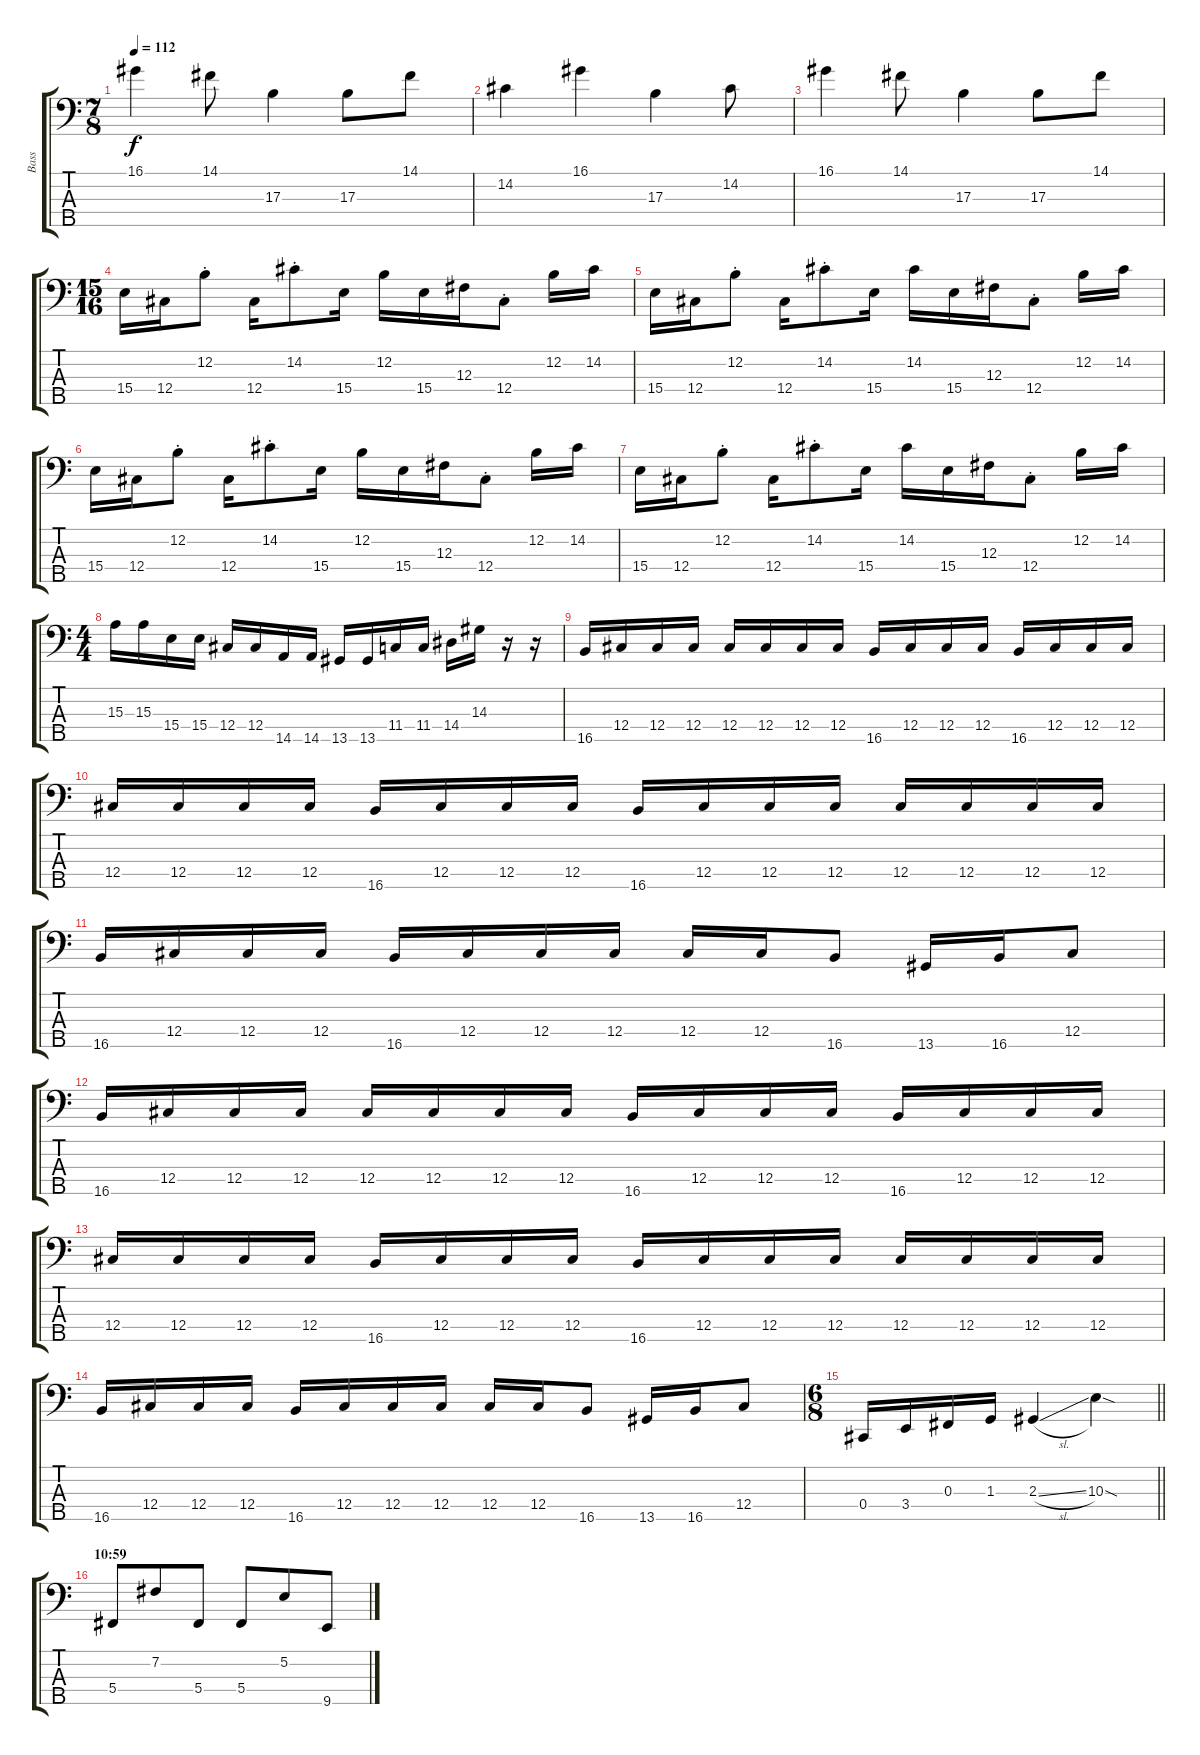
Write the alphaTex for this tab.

\track ("Bass" "Bass") {instrument electricbassfinger}
\staff {score tabs}
\tuning (E2 B1 Gb1 Db1 G0) {hide}
\ts (7 8)
\tempo 112
\clef f4
\ks c
16.1.4{dy f} 14.1.8 17.3.4 17.3.8 14.1.8 |
14.2.4 16.1.4 17.3.4 14.2.8 |
16.1.4 14.1.8 17.3.4 17.3.8 14.1.8 |
\ts (15 16)
15.4.16{instrument electricbasspick} 12.4.16 12.2{st}.8 12.4.16 14.2{st}.8 15.4.16 12.2.16 15.4.16 12.3.16 12.4{st}.8 12.2.16 14.2.16 |
15.4.16 12.4.16 12.2{st}.8 12.4.16 14.2{st}.8 15.4.16 14.2.16 15.4.16 12.3.16 12.4{st}.8 12.2.16 14.2.16 |
15.4.16 12.4.16 12.2{st}.8 12.4.16 14.2{st}.8 15.4.16 12.2.16 15.4.16 12.3.16 12.4{st}.8 12.2.16 14.2.16 |
15.4.16 12.4.16 12.2{st}.8 12.4.16 14.2{st}.8 15.4.16 14.2.16 15.4.16 12.3.16 12.4{st}.8 12.2.16 14.2.16 |
\ts (4 4)
15.3.16{instrument electricbassfinger} 15.3.16 15.4.16 15.4.16 12.4.16 12.4.16 14.5.16 14.5.16 13.5.16 13.5.16 11.4.16 11.4.16 14.4.16 14.3.16 r.16 r.16 |
16.5.16 12.4.16 12.4.16 12.4.16 12.4.16 12.4.16 12.4.16 12.4.16 16.5.16 12.4.16 12.4.16 12.4.16 16.5.16 12.4.16 12.4.16 12.4.16 |
12.4.16 12.4.16 12.4.16 12.4.16 16.5.16 12.4.16 12.4.16 12.4.16 16.5.16 12.4.16 12.4.16 12.4.16 12.4.16 12.4.16 12.4.16 12.4.16 |
16.5.16 12.4.16 12.4.16 12.4.16 16.5.16 12.4.16 12.4.16 12.4.16 12.4.16 12.4.16 16.5.8 13.5.16 16.5.16 12.4.8 |
16.5.16 12.4.16 12.4.16 12.4.16 12.4.16 12.4.16 12.4.16 12.4.16 16.5.16 12.4.16 12.4.16 12.4.16 16.5.16 12.4.16 12.4.16 12.4.16 |
12.4.16 12.4.16 12.4.16 12.4.16 16.5.16 12.4.16 12.4.16 12.4.16 16.5.16 12.4.16 12.4.16 12.4.16 12.4.16 12.4.16 12.4.16 12.4.16 |
16.5.16 12.4.16 12.4.16 12.4.16 16.5.16 12.4.16 12.4.16 12.4.16 12.4.16 12.4.16 16.5.8 13.5.16 16.5.16 12.4.8 |
\ts (6 8)
\barLineRight lightlight
0.4.16 3.4.16 0.3.16 1.3.16 2.3{sl}.4 10.3{sod}.4 |
\section ("" "10:59")
5.4.8 7.2.8 5.4.8 5.4.8 5.2.8 9.5.8
